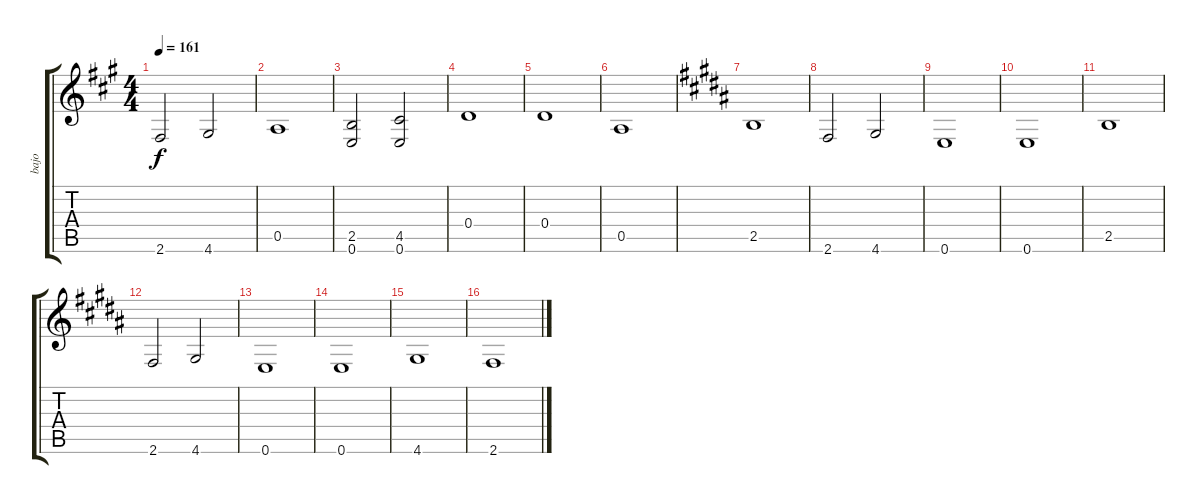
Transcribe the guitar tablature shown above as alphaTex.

\track ("bajo" "bajo") {instrument electricbassfinger}
\staff {score tabs}
\tuning (E4 B3 G3 D3 A2 E2) {hide}
\ts (4 4)
\tempo 161
\clef g2
\ks a
2.6.2{dy f} 4.6.2 |
0.5.1 |
(2.5 0.6).2 (4.5 0.6).2 |
0.4.1 |
0.4.1 |
0.5.1 |
\ks b
2.5.1 |
2.6.2 4.6.2 |
0.6.1 |
0.6.1 |
2.5.1 |
2.6.2 4.6.2 |
0.6.1 |
0.6.1 |
4.6.1 |
2.6.1
